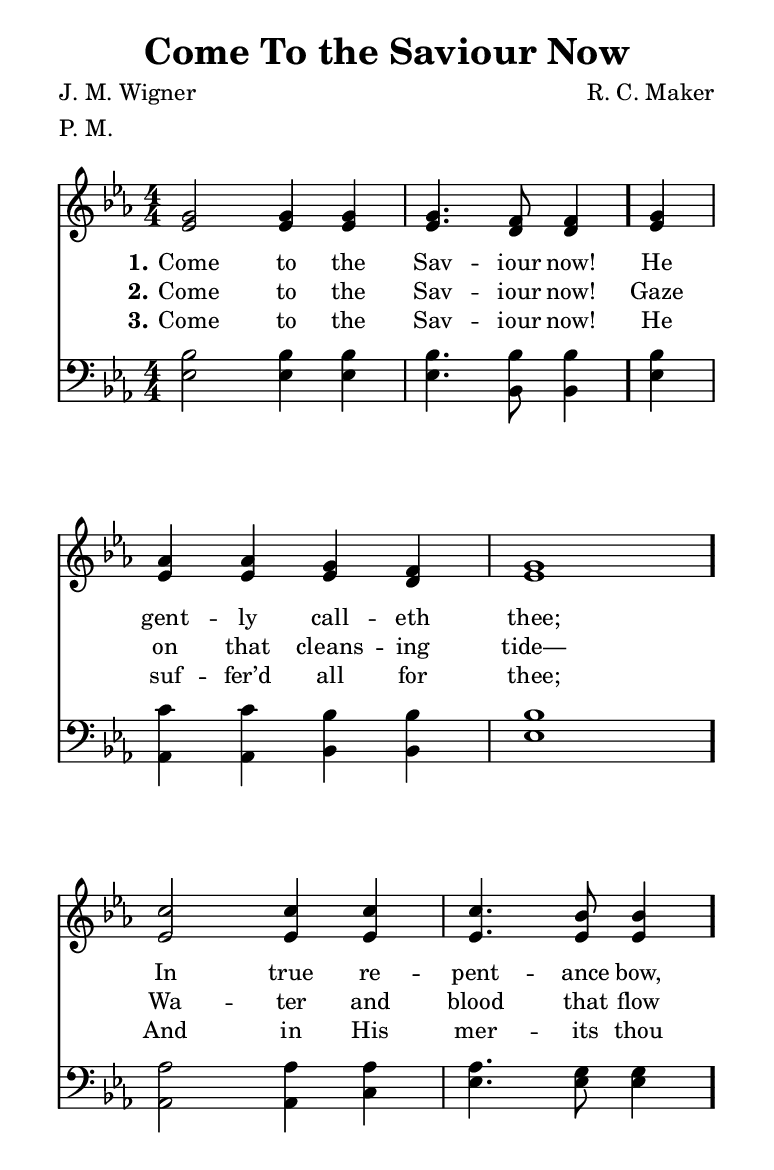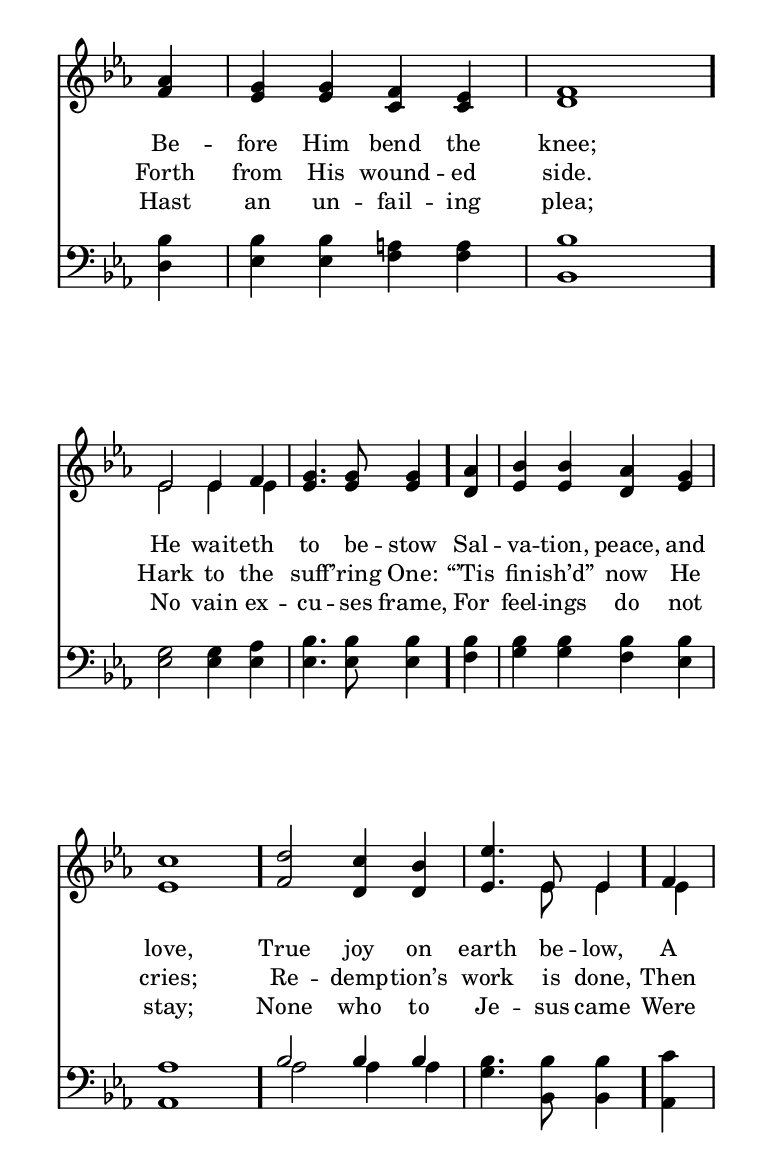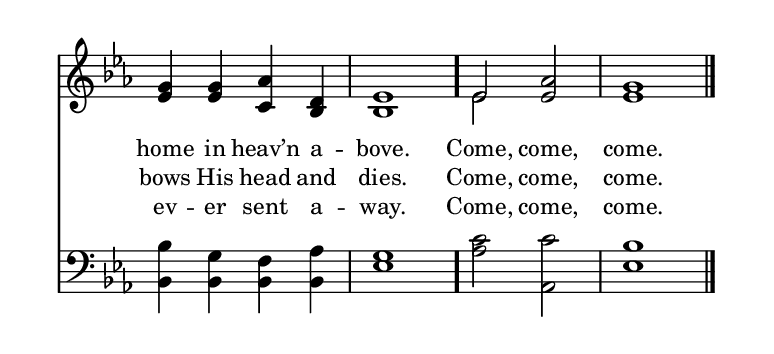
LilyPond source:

\include "common/global.ily"
\paper {
  \include "common/paper.ily"
  %ragged-bottom = ##t
  %ragged-last-bottom = ##t
  %systems-per-page = ##f
  %page-count = ##f
}

\header{
  hymnnumber = "73"
  title = "Come To the Saviour Now"
  tunename = "Maker"
  meter = "P. M."
  poet = "J. M. Wigner"
  composer = "R. C. Maker"
  %copyright = ""
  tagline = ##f
}

% for fermata in MIDI
ta = { \tempo 4=104 }
tb = { \tempo 4=52  }

patternAA = { c2 c4 c4 | c4. c8 c4 }
patternBA = { c4 | c4 c4 c4 c4 | c1 }
patternCA = { c4 | c4 c4 c4 c4 | c1 }
patternDA = { c2 c2 | c1 }

global = {
  \include "common/overrides.ily"
  \override Staff.TimeSignature.style = #'numbered
  \time 4/4
  \override Score.MetronomeMark.transparent = ##t % hide all fermata changes too
  \ta
  \key ees \major
  %\partial 4
  \autoBeamOff
}

notesSoprano = {
\global
\relative c'' {

  \changePitch \patternAA { g g g | g f f }
  \changePitch \patternBA { g | aes aes g f | g }
  \changePitch \patternAA { c c c | c bes bes }
  \changePitch \patternBA { aes | g g f ees | f }

  \changePitch \patternAA { ees ees f | g g g }
  \changePitch \patternCA { aes | bes bes aes g | c }
  \changePitch \patternAA { d c bes | ees ees, ees }
  \changePitch \patternCA { f | g g aes d, | ees }
  \changePitch \patternDA { ees aes | g }

  \bar "|."

}
}

notesAlto = {
\global
\relative e' {

  \changePitch \patternAA { ees ees ees | ees d d }
  \changePitch \patternBA { ees | ees ees ees d | ees }
  \changePitch \patternAA { ees ees ees | ees ees ees }
  \changePitch \patternBA { f | ees ees c c | d }

  \changePitch \patternAA { ees ees ees | ees ees ees }
  \changePitch \patternCA { d | ees ees d ees | ees }
  \changePitch \patternAA { f d d | ees ees ees }
  \changePitch \patternCA { ees | ees ees c bes | bes }
  \changePitch \patternDA { ees ees | ees }

}
}

notesTenor = {
\global
\relative a {

  \changePitch \patternAA { bes bes bes | bes bes bes }
  \changePitch \patternBA { bes | c c bes bes | bes }
  \changePitch \patternAA { aes aes aes | aes g g }
  \changePitch \patternBA { bes | bes bes a a | bes }

  \changePitch \patternAA { g g aes | bes bes bes }
  \changePitch \patternCA { bes | bes bes bes bes | aes }
  \changePitch \patternAA { bes bes bes | bes bes bes }
  \changePitch \patternCA { c | bes g f aes | g }
  \changePitch \patternDA { c c | bes }

}
}

notesBass = {
\global
\relative f {

  \changePitch \patternAA { ees ees ees | ees bes bes }
  \changePitch \patternBA { ees | aes, aes bes bes | ees }
  \changePitch \patternAA { aes, aes c | ees ees ees }
  \changePitch \patternBA { d | ees ees f f | bes, }

  \changePitch \patternAA { ees ees ees | ees ees ees }
  \changePitch \patternCA { f | g g f ees | aes, }
  \changePitch \patternAA { aes' aes aes | g bes, bes }
  \changePitch \patternCA { aes | bes bes bes bes | ees }
  \changePitch \patternDA { aes aes, | ees' }

}
}

wordsA = \lyricmode {
\set stanza = "1."

Come to the Sav -- iour now! \bar "."
He gent -- ly call -- eth thee; \bar "." \break
In true re -- pent -- ance bow, \bar "."
Be -- fore Him bend the knee; \bar "." \break
He wait -- eth to be -- stow \bar "."
Sal -- va -- tion, peace, and love, \bar "."
True joy on earth be -- low, \bar "."
A home in heav’n a -- bove. \bar "."
Come, come, come. \bar "."

}

wordsB = \lyricmode {
\set stanza = "2."

Come to the Sav -- iour now!
Gaze on that cleans -- ing tide—
Wa -- ter and blood that flow
Forth from His wound -- ed side.
Hark to the suff -- ’ring One:
“’Tis fin -- ish’d” now He cries;
Re -- demp -- tion’s work is done,
Then bows His head and dies.
Come, come, come.

}

wordsC = \lyricmode {
\set stanza = "3."

Come to the Sav -- iour now!
He suf -- fer’d all for thee;
And in His mer -- its thou
Hast an un -- fail -- ing plea;
No vain ex -- cu -- ses frame,
For feel -- ings do not stay;
None who to Je -- sus came
Were ev -- er sent a -- way.
Come, come, come.

}

\score {
  \context ChoirStaff <<
    \context Staff = upper <<
      \set Staff.autoBeaming = ##f
      \set ChoirStaff.systemStartDelimiter = #'SystemStartBar
      \set ChoirStaff.printPartCombineTexts = ##f
      \partcombine #'(2 . 9) \notesSoprano \notesAlto
      \context NullVoice = sopranos { \voiceOne << \notesSoprano >> }
      \context NullVoice = altos { \voiceTwo << \notesAlto >> }
      \context Lyrics = one   \lyricsto sopranos \wordsA
      \context Lyrics = two   \lyricsto sopranos \wordsB
      \context Lyrics = three \lyricsto sopranos \wordsC
    >>
    \context Staff = men <<
      \set Staff.autoBeaming = ##f
      \clef bass
      \set ChoirStaff.printPartCombineTexts = ##f
      \partcombine #'(2 . 9) \notesTenor \notesBass
      \context NullVoice = tenors { \voiceOne << \notesTenor >> }
      \context NullVoice = basses { \voiceTwo << \notesBass >> }
    >>
  >>
  \layout {
    \include "common/layout.ily"
  }
  \midi{
    \include "common/midi.ily"
  }
}

\version "2.19.49"  % necessary for upgrading to future LilyPond versions.

% vi:set et ts=2 sw=2 ai nocindent syntax=lilypond:
